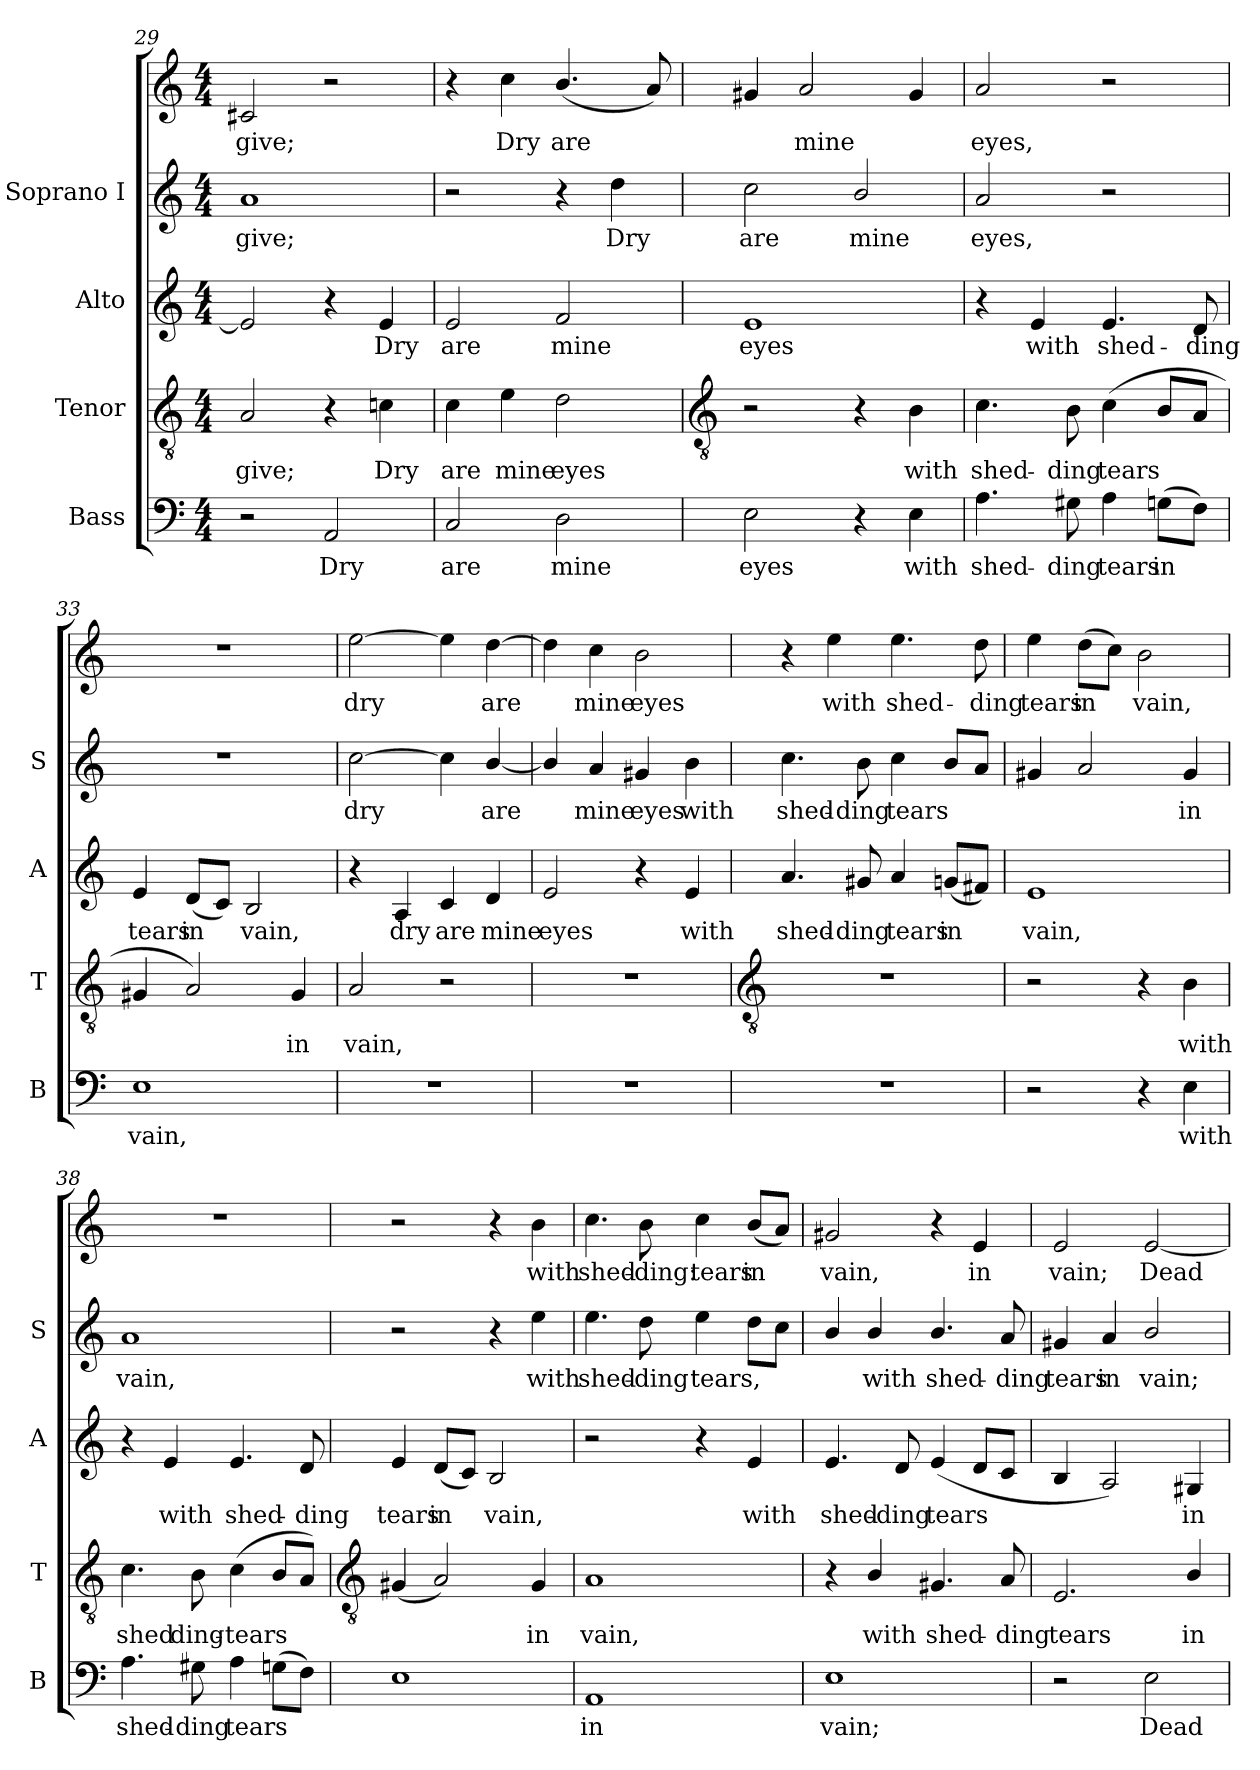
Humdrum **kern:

**kern	**text	**kern	**text	**kern	**text	**kern	**text	**kern	**text
*part4	*part4	*part3	*part3	*part2	*part2	*part1	*part1	*part1	*part1
*staff5	*staff5	*staff4	*staff4	*staff3	*staff3	*staff2	*staff2	*staff1	*staff1
*I"Bass	*	*I"Tenor	*	*I"Alto	*	*I"Soprano I	*	*	*
*I'B	*	*I'T	*	*I'A	*	*I'S	*	*	*
*clefF4	*	*clefGv2	*	*clefG2	*	*clefG2	*	*clefG2	*
*k[]	*	*k[]	*	*k[]	*	*k[]	*	*k[]	*
*C:	*	*C:	*	*C:	*	*C:	*	*C:	*
*M4/4	*	*M4/4	*	*M4/4	*	*M4/4	*	*M4/4	*
=29	=29	=29	=29	=29	=29	=29	=29	=29	=29
!	!	!	!LO:LY:b	!	!	!	!LO:LY:b	!	!LO:LY:b
2r	.	2A	give;	2e]	.	1a	give;	2c#X	give;
!	!LO:LY:b	!	!	!	!	!	!	!	!
2AA	Dry	4r	.	4r	.	.	.	2r	.
!	!	!	!LO:LY:b	!	!LO:LY:b	!	!	!	!
.	.	4cn	Dry	4e	Dry	.	.	.	.
=30	=30	=30	=30	=30	=30	=30	=30	=30	=30
!	!LO:LY:b	!	!LO:LY:b	!	!LO:LY:b	!	!	!	!
2C	are	4c	are	2e	are	2r	.	4r	.
!	!	!	!LO:LY:b	!	!	!	!	!	!LO:LY:b
.	.	4e	mine	.	.	.	.	4cc	Dry
!	!LO:LY:b	!	!LO:LY:b	!	!LO:LY:b	!	!	!	!LO:LY:b
2D	mine	2d	eyes	2f	mine	4r	.	(<4.b/	are
!	!	!	!	!	!	!	!LO:LY:b	!	!
.	.	.	.	.	.	4dd	Dry	.	.
.	.	.	.	.	.	.	.	8a)	.
!!LO:LB:g=z
=31	=31	=31	=31	=31	=31	=31	=31	=31	=31
*	*	*clefGv2	*	*	*	*	*	*	*
!	!LO:LY:b	!	!	!	!LO:LY:b	!	!LO:LY:b	!	!
2E	eyes	2r	.	1e	eyes	2cc	are	4g#X	.
!	!	!	!	!	!	!	!	!	!LO:LY:b
.	.	.	.	.	.	.	.	2a	mine
!	!	!	!	!	!	!	!LO:LY:b	!	!
4r	.	4r	.	.	.	2b/	mine	.	.
!	!LO:LY:b	!	!LO:LY:b	!	!	!	!	!	!
4E	with	4B	with	.	.	.	.	4g#	.
=32	=32	=32	=32	=32	=32	=32	=32	=32	=32
!	!LO:LY:b	!	!LO:LY:b	!	!	!	!LO:LY:b	!	!LO:LY:b
4.A	shed-	4.c	shed-	4r	.	2a	eyes,	2a	eyes,
!	!	!	!	!	!LO:LY:b	!	!	!	!
.	.	.	.	4e	with	.	.	.	.
!	!LO:LY:b	!	!LO:LY:b	!	!	!	!	!	!
8G#X	-ding	8B	-ding	.	.	.	.	.	.
!	!LO:LY:b	!	!LO:LY:b	!	!LO:LY:b	!	!	!	!
4A	tears	(<4c	tears	4.e	shed-	2r	.	2r	.
!	!LO:LY:b	!	!	!	!	!	!	!	!
(>8GnL	in	8BL	.	.	.	.	.	.	.
!	!	!	!	!	!LO:LY:b	!	!	!	!
8FJ)	.	8AJ	.	8d	-ding	.	.	.	.
=33	=33	=33	=33	=33	=33	=33	=33	=33	=33
!	!LO:LY:b	!	!	!	!LO:LY:b	!	!	!	!
1E	vain,	4G#X	.	4e	tears	1r	.	1r	.
!	!	!	!	!	!LO:LY:b	!	!	!	!
.	.	2A)	.	(<8dL	in	.	.	.	.
.	.	.	.	8cJ)	.	.	.	.	.
!	!	!	!	!	!LO:LY:b	!	!	!	!
.	.	.	.	2B	vain,	.	.	.	.
!	!	!	!LO:LY:b	!	!	!	!	!	!
.	.	4G#	in	.	.	.	.	.	.
=34	=34	=34	=34	=34	=34	=34	=34	=34	=34
!	!	!	!LO:LY:b	!	!	!	!LO:LY:b	!	!LO:LY:b
1r	.	2A	vain,	4r	.	[2cc	dry	[2ee	dry
!	!	!	!	!	!LO:LY:b	!	!	!	!
.	.	.	.	4A	dry	.	.	.	.
!	!	!	!	!	!LO:LY:b	!	!	!	!
.	.	2r	.	4c	are	4cc]	.	4ee]	.
!	!	!	!	!	!LO:LY:b	!	!LO:LY:b	!	!LO:LY:b
.	.	.	.	4d	mine	[4b/	are	[4dd	are
=35	=35	=35	=35	=35	=35	=35	=35	=35	=35
!	!	!	!	!	!LO:LY:b	!	!	!	!
1r	.	1r	.	2e	eyes	4b/]	.	4dd]	.
!	!	!	!	!	!	!	!LO:LY:b	!	!LO:LY:b
.	.	.	.	.	.	4a	mine	4cc	mine
!	!	!	!	!	!	!	!LO:LY:b	!	!LO:LY:b
.	.	.	.	4r	.	4g#X	eyes	2b	eyes
!	!	!	!	!	!LO:LY:b	!	!LO:LY:b	!	!
.	.	.	.	4e	with	4b	with	.	.
!!LO:LB:g=z
=36	=36	=36	=36	=36	=36	=36	=36	=36	=36
*	*	*clefGv2	*	*	*	*	*	*	*
!	!	!	!	!	!LO:LY:b	!	!LO:LY:b	!	!
1r	.	1r	.	4.a	shed-	4.cc	shed-	4r	.
!	!	!	!	!	!	!	!	!	!LO:LY:b
.	.	.	.	.	.	.	.	4ee	with
!	!	!	!	!	!LO:LY:b	!	!LO:LY:b	!	!
.	.	.	.	8g#X	-ding	8b	-ding	.	.
!	!	!	!	!	!LO:LY:b	!	!LO:LY:b	!	!LO:LY:b
.	.	.	.	4a	tears	4cc	tears	4.ee	shed-
!	!	!	!	!	!LO:LY:b	!	!	!	!
.	.	.	.	(<8gnL	in	8bL	.	.	.
!	!	!	!	!	!	!	!	!	!LO:LY:b
.	.	.	.	8f#XJ)	.	8aJ	.	8dd	-ding
=37	=37	=37	=37	=37	=37	=37	=37	=37	=37
!	!	!	!	!	!LO:LY:b	!	!	!	!LO:LY:b
2r	.	2r	.	1e	vain,	4g#X	.	4ee	tears
!	!	!	!	!	!	!	!	!	!LO:LY:b
.	.	.	.	.	.	2a	.	(>8ddL	in
.	.	.	.	.	.	.	.	8ccJ)	.
!	!	!	!	!	!	!	!	!	!LO:LY:b
4r	.	4r	.	.	.	.	.	2b	vain,
!	!LO:LY:b	!	!LO:LY:b	!	!	!	!LO:LY:b	!	!
4E	with	4B	with	.	.	4g#	in	.	.
=38	=38	=38	=38	=38	=38	=38	=38	=38	=38
!	!LO:LY:b	!	!LO:LY:b	!	!	!	!LO:LY:b	!	!
4.A	shed-	4.c	shed	4r	.	1a	vain,	1r	.
!	!	!	!	!	!LO:LY:b	!	!	!	!
.	.	.	.	4e/	with	.	.	.	.
!	!LO:LY:b	!	!LO:LY:b	!	!	!	!	!	!
8G#X	ding	8B	ding-	.	.	.	.	.	.
!	!LO:LY:b	!	!LO:LY:b	!	!LO:LY:b	!	!	!	!
4A	tears	(<4c	-tears	4.e/	shed-	.	.	.	.
(>8GnL	.	8BL	.	.	.	.	.	.	.
!	!	!	!	!	!LO:LY:b	!	!	!	!
8FJ)	.	8AJ)	.	8d	-ding	.	.	.	.
!!LO:LB:g=z
=39	=39	=39	=39	=39	=39	=39	=39	=39	=39
*	*	*clefGv2	*	*	*	*	*	*	*
!	!	!	!	!	!LO:LY:b	!	!	!	!
1E	.	(<4G#X	.	4e/	tears	2r	.	2r	.
!	!	!	!	!	!LO:LY:b	!	!	!	!
.	.	2A)	.	(<8dL	in	.	.	.	.
.	.	.	.	8cJ)	.	.	.	.	.
!	!	!	!	!	!LO:LY:b	!	!	!	!
.	.	.	.	2B	vain,	4r	.	4r	.
!	!	!	!LO:LY:b	!	!	!	!LO:LY:b	!	!LO:LY:b
.	.	4G#	in	.	.	4ee	with	4b	with
=40	=40	=40	=40	=40	=40	=40	=40	=40	=40
!	!LO:LY:b	!	!LO:LY:b	!	!	!	!LO:LY:b	!	!LO:LY:b
1AA	in	1A	vain,	2r	.	4.ee	shed-	4.cc	shed-
!	!	!	!	!	!	!	!LO:LY:b	!	!LO:LY:b
.	.	.	.	.	.	8dd	-ding	8b	-ding:
!	!	!	!	!	!	!	!LO:LY:b	!	!LO:LY:b
.	.	.	.	4r	.	4ee	tears,	4cc	tears
!	!	!	!	!	!LO:LY:b	!	!	!	!LO:LY:b
.	.	.	.	4e/	with	8ddL	.	(<8bL	in
.	.	.	.	.	.	8ccJ	.	8aJ)	.
=41	=41	=41	=41	=41	=41	=41	=41	=41	=41
!	!LO:LY:b	!	!	!	!LO:LY:b	!	!	!	!LO:LY:b
1E	vain;	4r	.	4.e/	shed-	4b/	.	2g#X	vain,
!	!	!	!LO:LY:b	!	!	!	!LO:LY:b	!	!
.	.	4B/	with	.	.	4b/	with	.	.
!	!	!	!	!	!LO:LY:b	!	!	!	!
.	.	.	.	8d	-ding	.	.	.	.
!	!	!	!LO:LY:b	!	!LO:LY:b	!	!LO:LY:b	!	!
.	.	4.G#X	shed-	(<4e/	tears	4.b/	shed-	4r	.
!	!	!	!	!	!	!	!	!	!LO:LY:b
.	.	.	.	8dL	.	.	.	4e	in
!	!	!	!LO:LY:b	!	!	!	!LO:LY:b	!	!
.	.	8A	-ding	8cJ	.	8a	-ding	.	.
=42	=42	=42	=42	=42	=42	=42	=42	=42	=42
!	!	!	!LO:LY:b	!	!	!	!LO:LY:b	!	!LO:LY:b
2r	.	2.E	tears	4B	.	4g#X	tears	2e	vain;
!	!	!	!	!	!	!	!LO:LY:b	!	!
.	.	.	.	2A)	.	4a	in	.	.
!	!LO:LY:b	!	!	!	!	!	!LO:LY:b	!	!LO:LY:b
2E	Dead	.	.	.	.	2b/	vain;	[2e	Dead
!	!	!	!LO:LY:b	!	!LO:LY:b	!	!	!	!
.	.	4B/	in	4G#X	in	.	.	.	.
=	=	=	=	=	=	=	=	=	=
*-	*-	*-	*-	*-	*-	*-	*-	*-	*-
